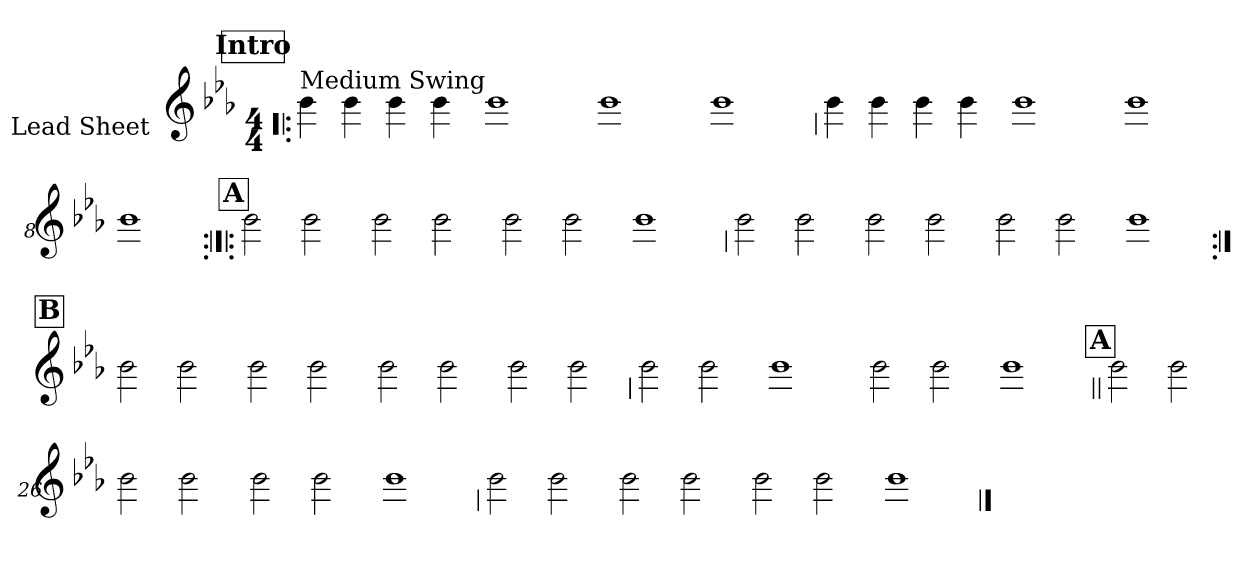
**kern
*part1
*staff1
*I"Lead Sheet
*stria0
*clefG2
*k[b-e-a-]
*E-:
*M4/4
!!LO:REH:place=s1:a:t=Intro
=1!|:
!LO:TX:a:t=Medium Swing
4b-
4b-
4b-
4b-
=2-
1b-
=3-
1b-
=4-
1b-
!!LO:LB:g=z
=5
4b-
4b-
4b-
4b-
=6-
1b-
=7-
1b-
=8-
1b-
!!LO:LB:g=z
!!LO:REH:place=s1:a:t=A
=9:|!|:
2b-
2b-
=10-
2b-
2b-
=11-
2b-
2b-
=12-
1b-
!!LO:LB:g=z
=13
2b-
2b-
=14-
2b-
2b-
=15-
2b-
2b-
=16-
1b-
!!LO:LB:g=z
!!LO:REH:place=s1:a:t=B
=17:|!
2b-
2b-
=18-
2b-
2b-
=19-
2b-
2b-
=20-
2b-
2b-
!!LO:LB:g=z
=21
2b-
2b-
=22-
1b-
=23-
2b-
2b-
=24-
1b-
!!LO:LB:g=z
!!LO:REH:place=s1:a:t=A
=25||
2b-
2b-
=26-
2b-
2b-
=27-
2b-
2b-
=28-
1b-
!!LO:LB:g=z
=29
2b-
2b-
=30-
2b-
2b-
=31-
2b-
2b-
=32-
1b-
==
*-
